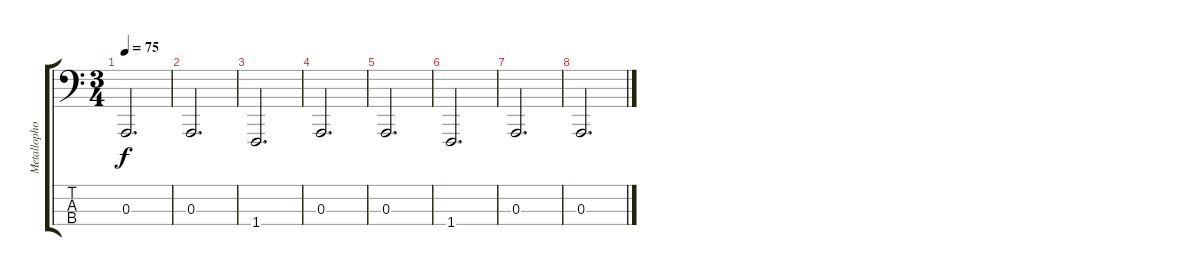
\track ("Metallophon" "Metallopho") {instrument taikodrum}
\staff {score tabs}
\tuning (G2 D2 A1 E1) {hide}
\ts (3 4)
\tempo 75
\clef f4
\ks c
0.3.2{d dy f} |
0.3.2{d} |
1.4.2{d} |
0.3.2{d} |
0.3.2{d} |
1.4.2{d} |
0.3.2{d} |
0.3.2{d}
